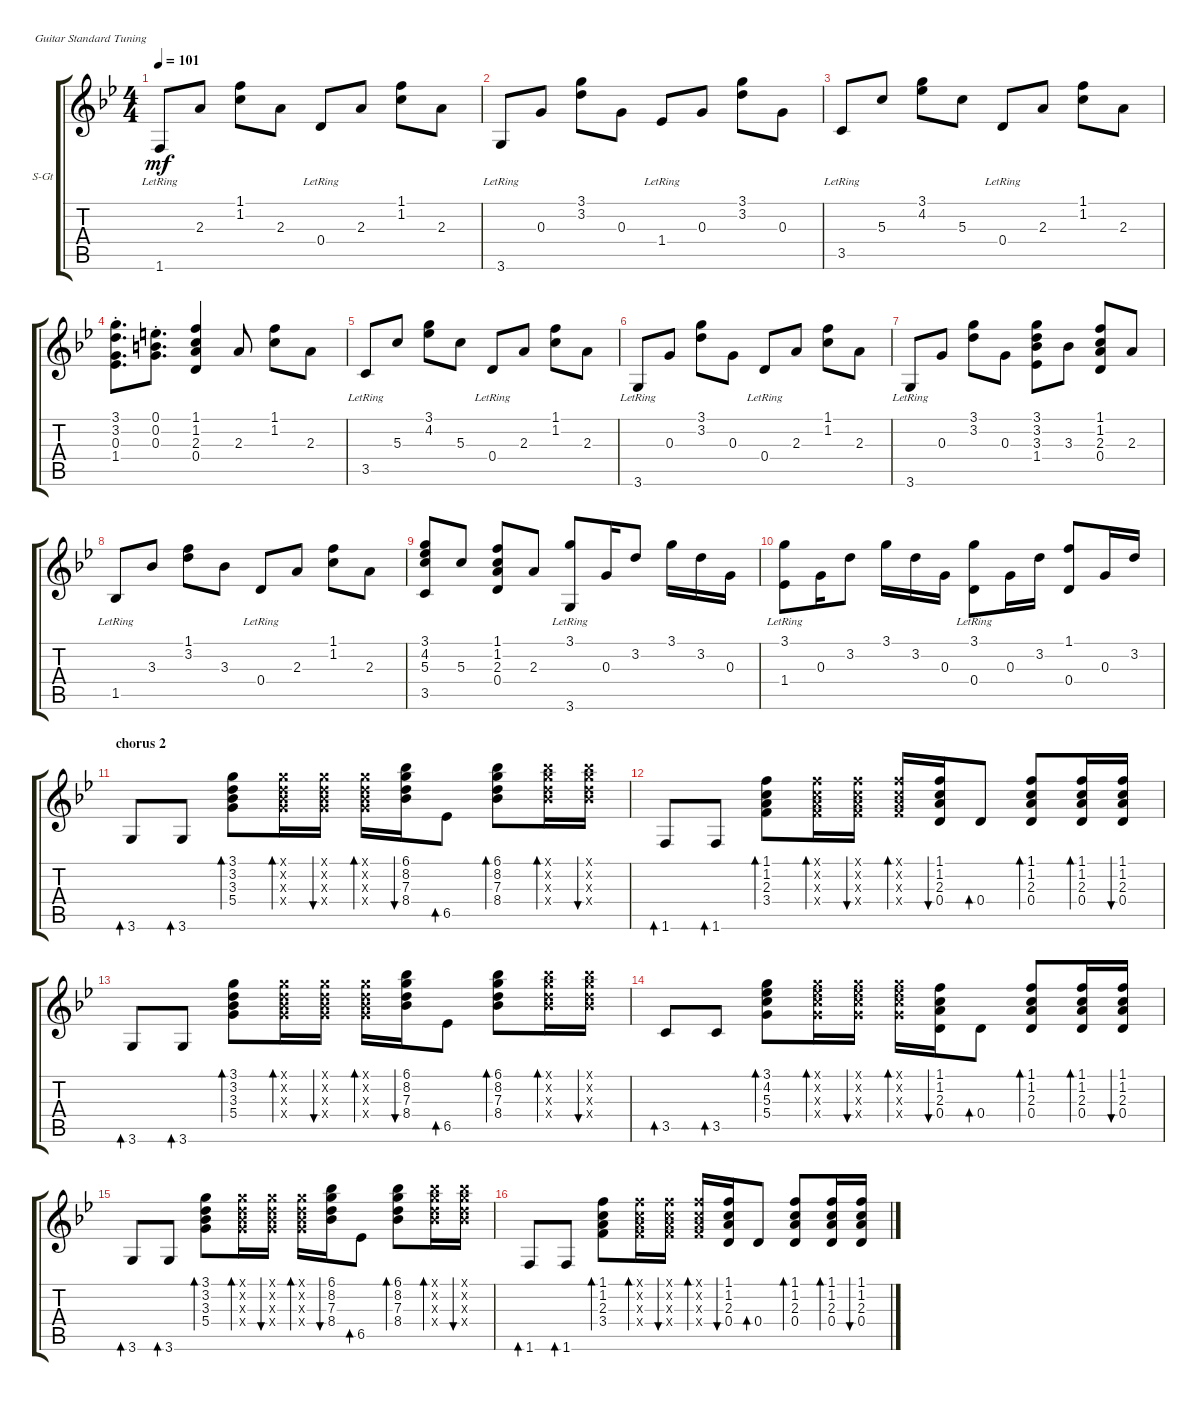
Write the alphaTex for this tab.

\defaultSystemsLayout 4
\bracketExtendMode groupsimilarinstruments
\firstSystemTrackNameOrientation horizontal
\otherSystemsTrackNameOrientation horizontal
\track ("Steel Guitar" "S-Gt") {instrument acousticguitarsteel}
\staff {score tabs}
\tuning (E4 B3 G3 D3 A2 E2)
\ts (4 4)
\tempo 101
\clef g2
\ks gminor
1.6{lr}.8{dy mf} 2.3.8 (1.2 1.1).8 2.3.8 0.4{lr}.8 2.3.8 (1.2 1.1).8 2.3.8 |
3.6{lr}.8 0.3.8 (3.2 3.1).8 0.3.8 1.4{lr}.8 0.3.8 (3.2 3.1).8 0.3.8 |
3.5{lr}.8 5.3.8 (4.2 3.1).8 5.3.8 0.4{lr}.8 2.3.8 (1.2 1.1).8 2.3.8 |
(1.4{st} 0.3{st} 3.2{st} 3.1{st}).8{d} (0.3{st} 0.2{st} 0.1{st}).8{d} (0.4 2.3 1.2 1.1).4 2.3.8 (1.2 1.1).8 2.3.8 |
3.5{lr}.8 5.3.8 (4.2 3.1).8 5.3.8 0.4{lr}.8 2.3.8 (1.2 1.1).8 2.3.8 |
3.6{lr}.8 0.3.8 (3.2 3.1).8 0.3.8 0.4{lr}.8 2.3.8 (1.2 1.1).8 2.3.8 |
3.6{lr}.8 0.3.8 (3.2 3.1).8 0.3.8 (1.4 3.3 3.2 3.1).8 3.3.8 (0.4 2.3 1.2 1.1).8 2.3.8 |
1.5{lr}.8 3.3.8 (3.2 1.1).8 3.3.8 0.4{lr}.8 2.3.8 (1.2 1.1).8 2.3.8 |
(5.3 4.2 3.1 3.5).8 5.3.8 (0.4 2.3 1.2 1.1).8 2.3.8 (3.6{lr} 3.1).8 0.3.16 3.2.8 3.1.16 3.2.16 0.3.16 |
(1.4{lr} 3.1).8 0.3.16 3.2.8 3.1.16 3.2.16 0.3.16 (3.1 0.4{lr}).8 0.3.16 3.2.16 (1.1 0.4).8 0.3.16 3.2.16 |
\section ("" "chorus 2")
3.6.8{bd 30} 3.6.8{bd 30} (5.4 3.3 3.2 3.1).8{bd 30} (5.4{x} 3.3{x} 3.2{x} 3.1{x}).16{bd 30} (5.4{x} 3.3{x} 3.2{x} 3.1{x}).16{bu 30} (5.4{x} 3.3{x} 3.2{x} 3.1{x}).16{bd 30} (8.4 7.3 8.2 6.1).16{bu 30} 6.5.8{bd 30} (8.4 7.3 8.2 6.1).8{bd 30} (8.4{x} 7.3{x} 8.2{x} 6.1{x}).16{bd 30} (8.4{x} 7.3{x} 8.2{x} 6.1{x}).16{bu 30} |
1.6.8{bd 30} 1.6.8{bd 30} (3.4 2.3 1.2 1.1).8{bd 30} (3.4{x} 2.3{x} 1.2{x} 1.1{x}).16{bd 30} (3.4{x} 2.3{x} 1.2{x} 1.1{x}).16{bu 30} (3.4{x} 2.3{x} 1.2{x} 1.1{x}).16{bd 30} (0.4 2.3 1.2 1.1).16{bu 30} 0.4.8{bd 30} (0.4 2.3 1.2 1.1).8{bd 30} (0.4 2.3 1.2 1.1).16{bd 30} (0.4 2.3 1.2 1.1).16{bu 30} |
3.6.8{bd 30} 3.6.8{bd 30} (5.4 3.3 3.2 3.1).8{bd 30} (5.4{x} 3.3{x} 3.2{x} 3.1{x}).16{bd 30} (5.4{x} 3.3{x} 3.2{x} 3.1{x}).16{bu 30} (5.4{x} 3.3{x} 3.2{x} 3.1{x}).16{bd 30} (8.4 7.3 8.2 6.1).16{bu 30} 6.5.8{bd 30} (8.4 7.3 8.2 6.1).8{bd 30} (8.4{x} 7.3{x} 8.2{x} 6.1{x}).16{bd 30} (8.4{x} 7.3{x} 8.2{x} 6.1{x}).16{bu 30} |
3.5.8{bd 30} 3.5.8{bd 30} (5.4 5.3 4.2 3.1).8{bd 30} (5.4{x} 5.3{x} 4.2{x} 3.1{x}).16{bd 30} (5.4{x} 5.3{x} 4.2{x} 3.1{x}).16{bu 30} (5.4{x} 5.3{x} 4.2{x} 3.1{x}).16{bd 30} (0.4 2.3 1.2 1.1).16{bu 30} 0.4.8{bd 30} (0.4 2.3 1.2 1.1).8{bd 30} (0.4 2.3 1.2 1.1).16{bd 30} (0.4 2.3 1.2 1.1).16{bu 30} |
3.6.8{bd 30} 3.6.8{bd 30} (5.4 3.3 3.2 3.1).8{bd 30} (5.4{x} 3.3{x} 3.2{x} 3.1{x}).16{bd 30} (5.4{x} 3.3{x} 3.2{x} 3.1{x}).16{bu 30} (5.4{x} 3.3{x} 3.2{x} 3.1{x}).16{bd 30} (8.4 7.3 8.2 6.1).16{bu 30} 6.5.8{bd 30} (8.4 7.3 8.2 6.1).8{bd 30} (8.4{x} 7.3{x} 8.2{x} 6.1{x}).16{bd 30} (8.4{x} 7.3{x} 8.2{x} 6.1{x}).16{bu 30} |
1.6.8{bd 30} 1.6.8{bd 30} (3.4 2.3 1.2 1.1).8{bd 30} (3.4{x} 2.3{x} 1.2{x} 1.1{x}).16{bd 30} (3.4{x} 2.3{x} 1.2{x} 1.1{x}).16{bu 30} (3.4{x} 2.3{x} 1.2{x} 1.1{x}).16{bd 30} (0.4 2.3 1.2 1.1).16{bu 30} 0.4.8{bd 30} (0.4 2.3 1.2 1.1).8{bd 30} (0.4 2.3 1.2 1.1).16{bd 30} (0.4 2.3 1.2 1.1).16{bu 30}
